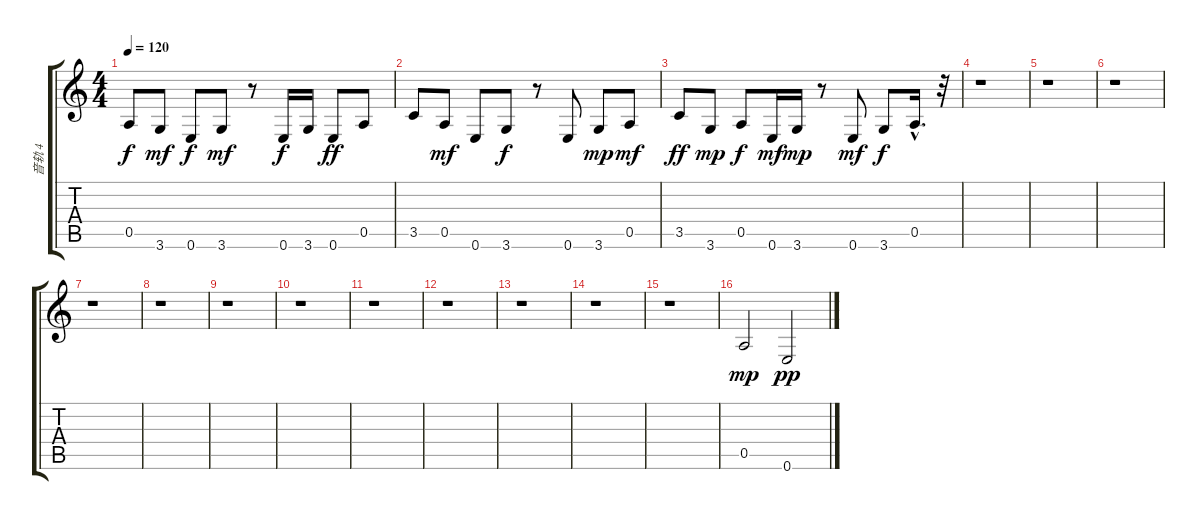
\track ("音轨 4" "音轨 4") {instrument acousticbass}
\staff {score tabs}
\tuning (E4 B3 G3 D3 A2 E2) {hide}
\ts (4 4)
\tempo 120
\clef g2
\ks c
0.5.8{dy f} 3.6.8{dy mf} 0.6.8{dy f} 3.6.8{dy mf} r.8 0.6.16{dy f} 3.6.16 0.6.8{dy ff} 0.5.8 |
3.5.8 0.5.8{dy mf} 0.6.8 3.6.8{dy f} r.8 0.6.8 3.6.8{dy mp} 0.5.8{dy mf} |
3.5.8{dy ff} 3.6.8{dy mp} 0.5.8{dy f} 0.6.16{dy mf} 3.6.16{dy mp} r.8 0.6.8{dy mf} 3.6.8{dy f} 0.5{hac}.16{d} r.32 |
r.1 |
r.1 |
r.1 |
r.1 |
r.1 |
r.1 |
r.1 |
r.1 |
r.1 |
r.1 |
r.1 |
r.1 |
0.5.2{dy mp} 0.6.2{dy pp}
